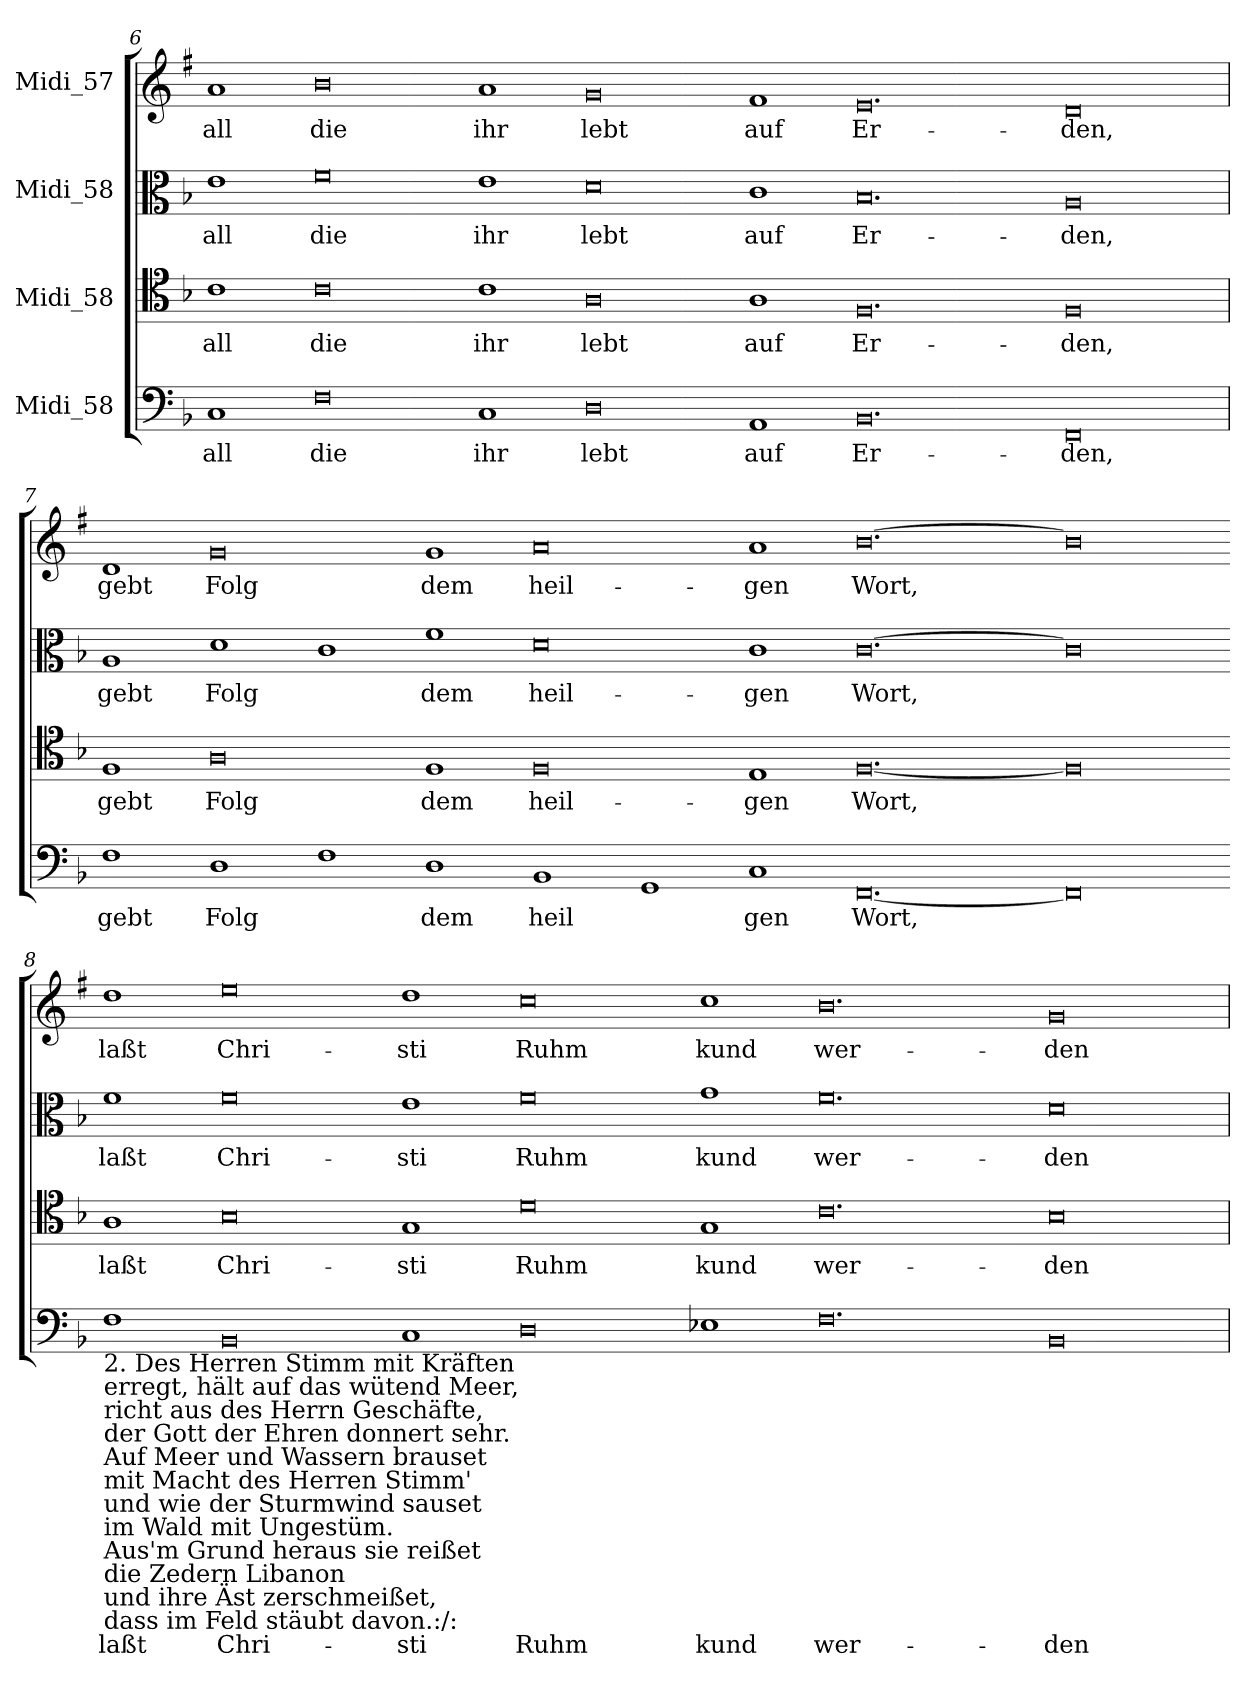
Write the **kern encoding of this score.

**kern	**text	**kern	**text	**kern	**text	**kern	**text
*part4	*part4	*part3	*part3	*part2	*part2	*part1	*part1
*staff4	*staff4	*staff3	*staff3	*staff2	*staff2	*staff1	*staff1
*I"Midi_58	*	*I"Midi_58	*	*I"Midi_58	*	*I"Midi_57	*
*clefF4	*	*clefC4	*	*clefC3	*	*clefG2	*
*	*	*	*	*	*	*ITrd1c2	*
*k[b-]	*	*k[b-]	*	*k[b-]	*	*k[b-]	*
*F:	*	*F:	*	*F:	*	*F:	*
=6	=6	=6	=6	=6	=6	=6	=6
!	!LO:LY:b	!	!LO:LY:b	!	!LO:LY:b	!	!LO:LY:b
1C	all	1c	all	1e	all	1g	all
!	!LO:LY:b	!	!LO:LY:b	!	!LO:LY:b	!	!LO:LY:b
0F	die	0c	die	0f	die	0a	die
!	!LO:LY:b	!	!LO:LY:b	!	!LO:LY:b	!	!LO:LY:b
1C	ihr	1c	ihr	1e	ihr	1g	ihr
!	!LO:LY:b	!	!LO:LY:b	!	!LO:LY:b	!	!LO:LY:b
0D	lebt	0A	lebt	0d	lebt	0f	lebt
!	!LO:LY:b	!	!LO:LY:b	!	!LO:LY:b	!	!LO:LY:b
1AA	auf	1A	auf	1c	auf	1e	auf
!	!LO:LY:b	!	!LO:LY:b	!	!LO:LY:b	!	!LO:LY:b
0.BB-	Er-	0.F	Er-	0.B-	Er-	0.d	Er-
!	!LO:LY:b	!	!LO:LY:b	!	!LO:LY:b	!	!LO:LY:b
0FF	-den,	0F	-den,	0A	-den,	0c	-den,
=7	=7	=7	=7	=7	=7	=7	=7
!	!LO:LY:b	!	!LO:LY:b	!	!LO:LY:b	!	!LO:LY:b
1F	gebt	1F	gebt	1A	gebt	1c	gebt
!	!LO:LY:b	!	!LO:LY:b	!	!LO:LY:b	!	!LO:LY:b
1D	Folg	0A	Folg	1d	Folg	0f	Folg
1F	.	.	.	1c	.	.	.
!	!LO:LY:b	!	!LO:LY:b	!	!LO:LY:b	!	!LO:LY:b
1D	dem	1F	dem	1f	dem	1f	dem
!	!LO:LY:b	!	!LO:LY:b	!	!LO:LY:b	!	!LO:LY:b
1BB-	heil	0F	heil-	0d	heil-	0g	heil-
1GG	.	.	.	.	.	.	.
!	!LO:LY:b	!	!LO:LY:b	!	!LO:LY:b	!	!LO:LY:b
1C	gen	1E	-gen	1c	-gen	1g	-gen
!	!LO:LY:b	!	!LO:LY:b	!	!LO:LY:b	!	!LO:LY:b
[0.FF	Wort,	[0.F	Wort,	[0.c	Wort,	[0.a	Wort,
0FF]	.	0F]	.	0c]	.	0a]	.
!!LO:LB:g=z
=8-	=8-	=8-	=8-	=8-	=8-	=8-	=8-
!LO:TX:b:t=2. Des Herren Stimm mit Kräften\nerregt, hält auf das wütend Meer,\nricht aus des Herrn Geschäfte,\nder Gott der Ehren donnert sehr.\nAuf Meer und Wassern brauset\nmit Macht des Herren Stimm'\nund wie der Sturmwind sauset\nim Wald mit Ungestüm.\nAus'm Grund heraus sie reißet\ndie Zedern Libanon\nund ihre Äst zerschmeißet,\ndass im Feld stäubt davon.&colon;/&colon;	!	!	!	!	!	!	!
!	!LO:LY:b	!	!LO:LY:b	!	!LO:LY:b	!	!LO:LY:b
1F	laßt	1A	laßt	1f	laßt	1cc	laßt
!	!LO:LY:b	!	!LO:LY:b	!	!LO:LY:b	!	!LO:LY:b
0BB-	Chri-	0B-	Chri-	0f	Chri-	0dd	Chri-
!	!LO:LY:b	!	!LO:LY:b	!	!LO:LY:b	!	!LO:LY:b
1C	-sti	1G	-sti	1e	-sti	1cc	-sti
!	!LO:LY:b	!	!LO:LY:b	!	!LO:LY:b	!	!LO:LY:b
0D	Ruhm	0d	Ruhm	0f	Ruhm	0b-	Ruhm
!	!LO:LY:b	!	!LO:LY:b	!	!LO:LY:b	!	!LO:LY:b
1E-X	kund	1G	kund	1g	kund	1b-	kund
!	!LO:LY:b	!	!LO:LY:b	!	!LO:LY:b	!	!LO:LY:b
0.F	wer-	0.c	wer-	0.f	wer-	0.a	wer-
!	!LO:LY:b	!	!LO:LY:b	!	!LO:LY:b	!	!LO:LY:b
0BB-	-den	0B-	-den	0d	-den	0f	-den
=	=	=	=	=	=	=	=
*-	*-	*-	*-	*-	*-	*-	*-
